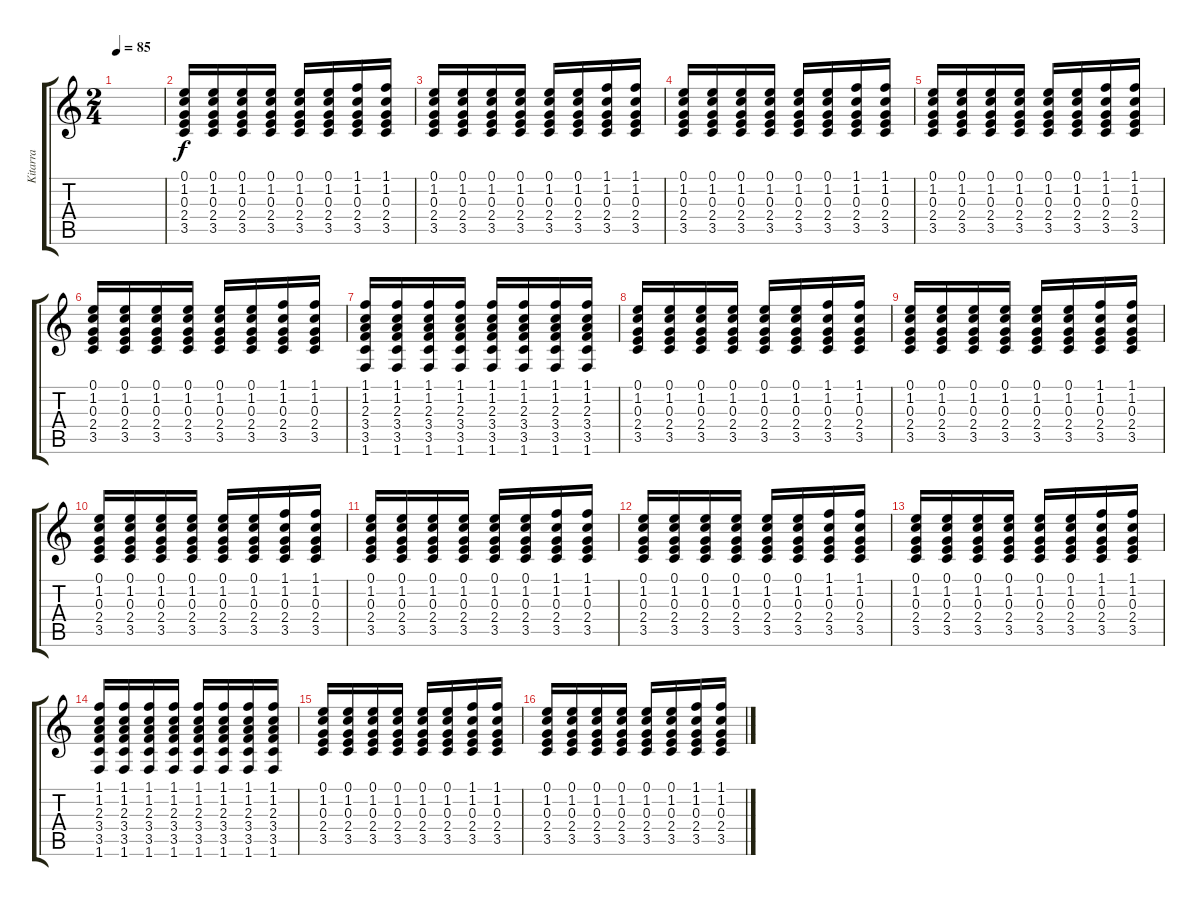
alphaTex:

\track ("Kitarra" "Kitarra") {instrument acousticguitarnylon}
\staff {score tabs}
\tuning (E4 B3 G3 D3 A2 E2) {hide}
\ts (2 4)
\tempo 85
\clef g2
\ks c
|
(0.1 1.2 0.3 2.4 3.5).16 (0.1 1.2 0.3 2.4 3.5).16 (0.1 1.2 0.3 2.4 3.5).16 (0.1 1.2 0.3 2.4 3.5).16 (0.1 1.2 0.3 2.4 3.5).16 (0.1 1.2 0.3 2.4 3.5).16 (1.1 1.2 0.3 2.4 3.5).16 (1.1 1.2 0.3 2.4 3.5).16 |
(0.1 1.2 0.3 2.4 3.5).16 (0.1 1.2 0.3 2.4 3.5).16 (0.1 1.2 0.3 2.4 3.5).16 (0.1 1.2 0.3 2.4 3.5).16 (0.1 1.2 0.3 2.4 3.5).16 (0.1 1.2 0.3 2.4 3.5).16 (1.1 1.2 0.3 2.4 3.5).16 (1.1 1.2 0.3 2.4 3.5).16 |
(0.1 1.2 0.3 2.4 3.5).16 (0.1 1.2 0.3 2.4 3.5).16 (0.1 1.2 0.3 2.4 3.5).16 (0.1 1.2 0.3 2.4 3.5).16 (0.1 1.2 0.3 2.4 3.5).16 (0.1 1.2 0.3 2.4 3.5).16 (1.1 1.2 0.3 2.4 3.5).16 (1.1 1.2 0.3 2.4 3.5).16 |
(0.1 1.2 0.3 2.4 3.5).16 (0.1 1.2 0.3 2.4 3.5).16 (0.1 1.2 0.3 2.4 3.5).16 (0.1 1.2 0.3 2.4 3.5).16 (0.1 1.2 0.3 2.4 3.5).16 (0.1 1.2 0.3 2.4 3.5).16 (1.1 1.2 0.3 2.4 3.5).16 (1.1 1.2 0.3 2.4 3.5).16 |
(0.1 1.2 0.3 2.4 3.5).16 (0.1 1.2 0.3 2.4 3.5).16 (0.1 1.2 0.3 2.4 3.5).16 (0.1 1.2 0.3 2.4 3.5).16 (0.1 1.2 0.3 2.4 3.5).16 (0.1 1.2 0.3 2.4 3.5).16 (1.1 1.2 0.3 2.4 3.5).16 (1.1 1.2 0.3 2.4 3.5).16 |
(1.1 1.2 2.3 3.4 3.5 1.6).16 (1.1 1.2 2.3 3.4 3.5 1.6).16 (1.1 1.2 2.3 3.4 3.5 1.6).16 (1.1 1.2 2.3 3.4 3.5 1.6).16 (1.1 1.2 2.3 3.4 3.5 1.6).16 (1.1 1.2 2.3 3.4 3.5 1.6).16 (1.1 1.2 2.3 3.4 3.5 1.6).16 (1.1 1.2 2.3 3.4 3.5 1.6).16 |
(0.1 1.2 0.3 2.4 3.5).16 (0.1 1.2 0.3 2.4 3.5).16 (0.1 1.2 0.3 2.4 3.5).16 (0.1 1.2 0.3 2.4 3.5).16 (0.1 1.2 0.3 2.4 3.5).16 (0.1 1.2 0.3 2.4 3.5).16 (1.1 1.2 0.3 2.4 3.5).16 (1.1 1.2 0.3 2.4 3.5).16 |
(0.1 1.2 0.3 2.4 3.5).16 (0.1 1.2 0.3 2.4 3.5).16 (0.1 1.2 0.3 2.4 3.5).16 (0.1 1.2 0.3 2.4 3.5).16 (0.1 1.2 0.3 2.4 3.5).16 (0.1 1.2 0.3 2.4 3.5).16 (1.1 1.2 0.3 2.4 3.5).16 (1.1 1.2 0.3 2.4 3.5).16 |
(0.1 1.2 0.3 2.4 3.5).16 (0.1 1.2 0.3 2.4 3.5).16 (0.1 1.2 0.3 2.4 3.5).16 (0.1 1.2 0.3 2.4 3.5).16 (0.1 1.2 0.3 2.4 3.5).16 (0.1 1.2 0.3 2.4 3.5).16 (1.1 1.2 0.3 2.4 3.5).16 (1.1 1.2 0.3 2.4 3.5).16 |
(0.1 1.2 0.3 2.4 3.5).16 (0.1 1.2 0.3 2.4 3.5).16 (0.1 1.2 0.3 2.4 3.5).16 (0.1 1.2 0.3 2.4 3.5).16 (0.1 1.2 0.3 2.4 3.5).16 (0.1 1.2 0.3 2.4 3.5).16 (1.1 1.2 0.3 2.4 3.5).16 (1.1 1.2 0.3 2.4 3.5).16 |
(0.1 1.2 0.3 2.4 3.5).16 (0.1 1.2 0.3 2.4 3.5).16 (0.1 1.2 0.3 2.4 3.5).16 (0.1 1.2 0.3 2.4 3.5).16 (0.1 1.2 0.3 2.4 3.5).16 (0.1 1.2 0.3 2.4 3.5).16 (1.1 1.2 0.3 2.4 3.5).16 (1.1 1.2 0.3 2.4 3.5).16 |
(0.1 1.2 0.3 2.4 3.5).16 (0.1 1.2 0.3 2.4 3.5).16 (0.1 1.2 0.3 2.4 3.5).16 (0.1 1.2 0.3 2.4 3.5).16 (0.1 1.2 0.3 2.4 3.5).16 (0.1 1.2 0.3 2.4 3.5).16 (1.1 1.2 0.3 2.4 3.5).16 (1.1 1.2 0.3 2.4 3.5).16 |
(1.1 1.2 2.3 3.4 3.5 1.6).16 (1.1 1.2 2.3 3.4 3.5 1.6).16 (1.1 1.2 2.3 3.4 3.5 1.6).16 (1.1 1.2 2.3 3.4 3.5 1.6).16 (1.1 1.2 2.3 3.4 3.5 1.6).16 (1.1 1.2 2.3 3.4 3.5 1.6).16 (1.1 1.2 2.3 3.4 3.5 1.6).16 (1.1 1.2 2.3 3.4 3.5 1.6).16 |
(0.1 1.2 0.3 2.4 3.5).16 (0.1 1.2 0.3 2.4 3.5).16 (0.1 1.2 0.3 2.4 3.5).16 (0.1 1.2 0.3 2.4 3.5).16 (0.1 1.2 0.3 2.4 3.5).16 (0.1 1.2 0.3 2.4 3.5).16 (1.1 1.2 0.3 2.4 3.5).16 (1.1 1.2 0.3 2.4 3.5).16 |
(0.1 1.2 0.3 2.4 3.5).16 (0.1 1.2 0.3 2.4 3.5).16 (0.1 1.2 0.3 2.4 3.5).16 (0.1 1.2 0.3 2.4 3.5).16 (0.1 1.2 0.3 2.4 3.5).16 (0.1 1.2 0.3 2.4 3.5).16 (1.1 1.2 0.3 2.4 3.5).16 (1.1 1.2 0.3 2.4 3.5).16
